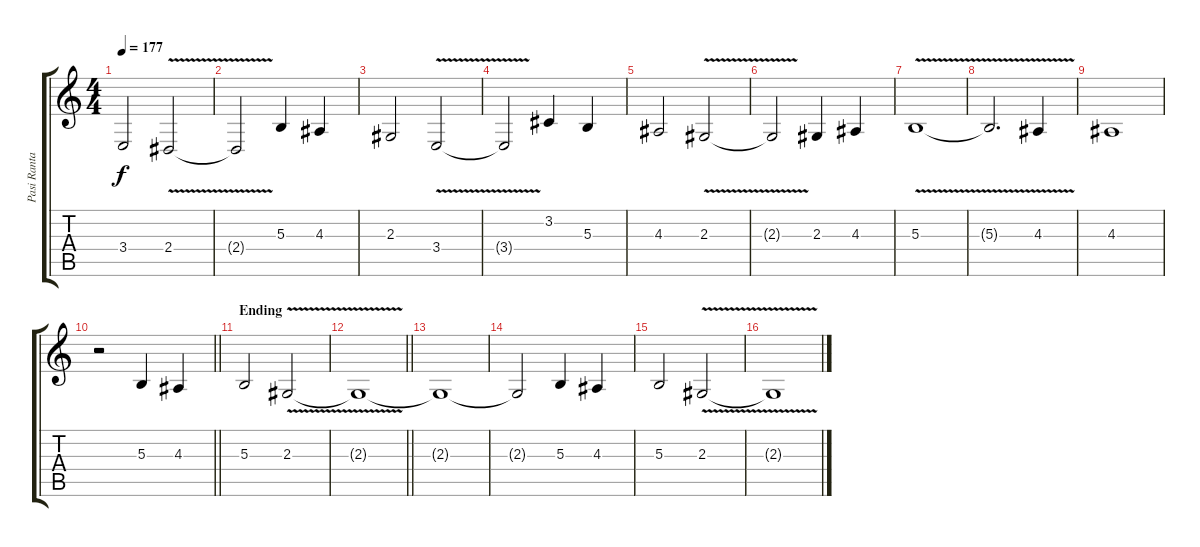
\track ("Pasi Rantanen" "Pasi Ranta") {instrument lead6voice}
\staff {score tabs}
\tuning (Eb4 Bb3 Gb3 Db3 Ab2 Eb2) {hide}
\ts (4 4)
\tempo 177
\clef g2
\ks c
3.4.2{dy f} 2.4{v}.2 |
2.4{t}.2 5.3.4 4.3.4 |
2.3.2 3.4{v}.2 |
3.4{t}.2 3.2.4 5.3.4 |
4.3.2 2.3{v}.2 |
2.3{t}.2 2.3.4 4.3.4 |
5.3{v}.1 |
5.3{t}.2{d} 4.3{v}.4 |
4.3.1 |
\barLineRight lightlight
r.2 5.3.4 4.3.4 |
\section ("" "Ending")
5.3.2 2.3{v}.2 |
\barLineRight lightlight
2.3{t}.1 |
\section ("" "")
2.3{t}.1 |
2.3{t}.2 5.3.4 4.3.4 |
5.3.2 2.3{v}.2 |
2.3{t}.1
